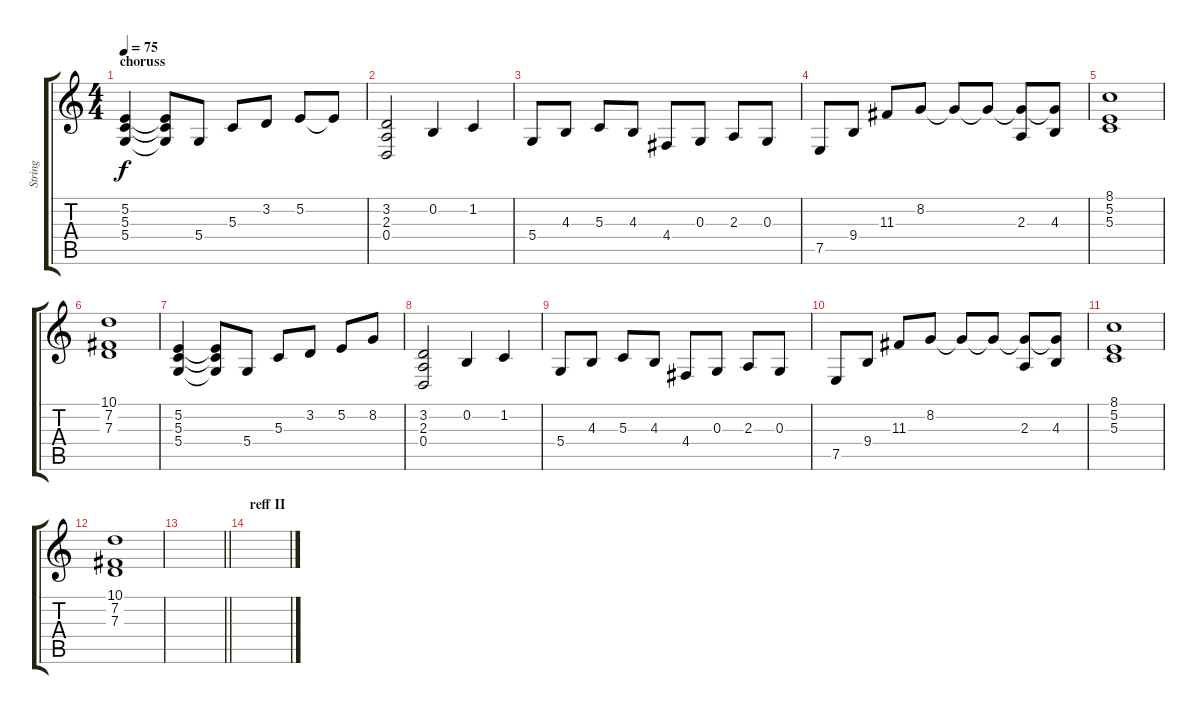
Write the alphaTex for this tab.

\track ("String " "String ") {instrument stringensemble1}
\staff {score tabs}
\tuning (E4 B3 G3 D3 A2 E2) {hide}
\ts (4 4)
\section ("" "choruss")
\tempo 75
\clef g2
\ks c
(5.2 5.3 5.4).4{dy f} (5.2{t} 5.3{t} 5.4{t}).8 5.4.8 5.3.8 3.2.8 5.2.8 5.2{t}.8 |
(3.2 2.3 0.4).2 0.2.4 1.2.4 |
5.4.8 4.3.8 5.3.8 4.3.8 4.4.8 0.3.8 2.3.8 0.3.8 |
7.5.8 9.4.8 11.3.8 8.2.8 8.2{t}.8 8.2{t}.8 (8.2{t} 2.3).8 (8.2{t} 4.3).8 |
(8.1 5.2 5.3).1 |
(10.1 7.2 7.3).1 |
(5.2 5.3 5.4).4 (5.2{t} 5.3{t} 5.4{t}).8 5.4.8 5.3.8 3.2.8 5.2.8 8.2.8 |
(3.2 2.3 0.4).2 0.2.4 1.2.4 |
5.4.8 4.3.8 5.3.8 4.3.8 4.4.8 0.3.8 2.3.8 0.3.8 |
7.5.8 9.4.8 11.3.8 8.2.8 8.2{t}.8 8.2{t}.8 (8.2{t} 2.3).8 (8.2{t} 4.3).8 |
(8.1 5.2 5.3).1 |
(10.1 7.2 7.3).1 |
\barLineRight lightlight
|
\section ("" "reff II")
